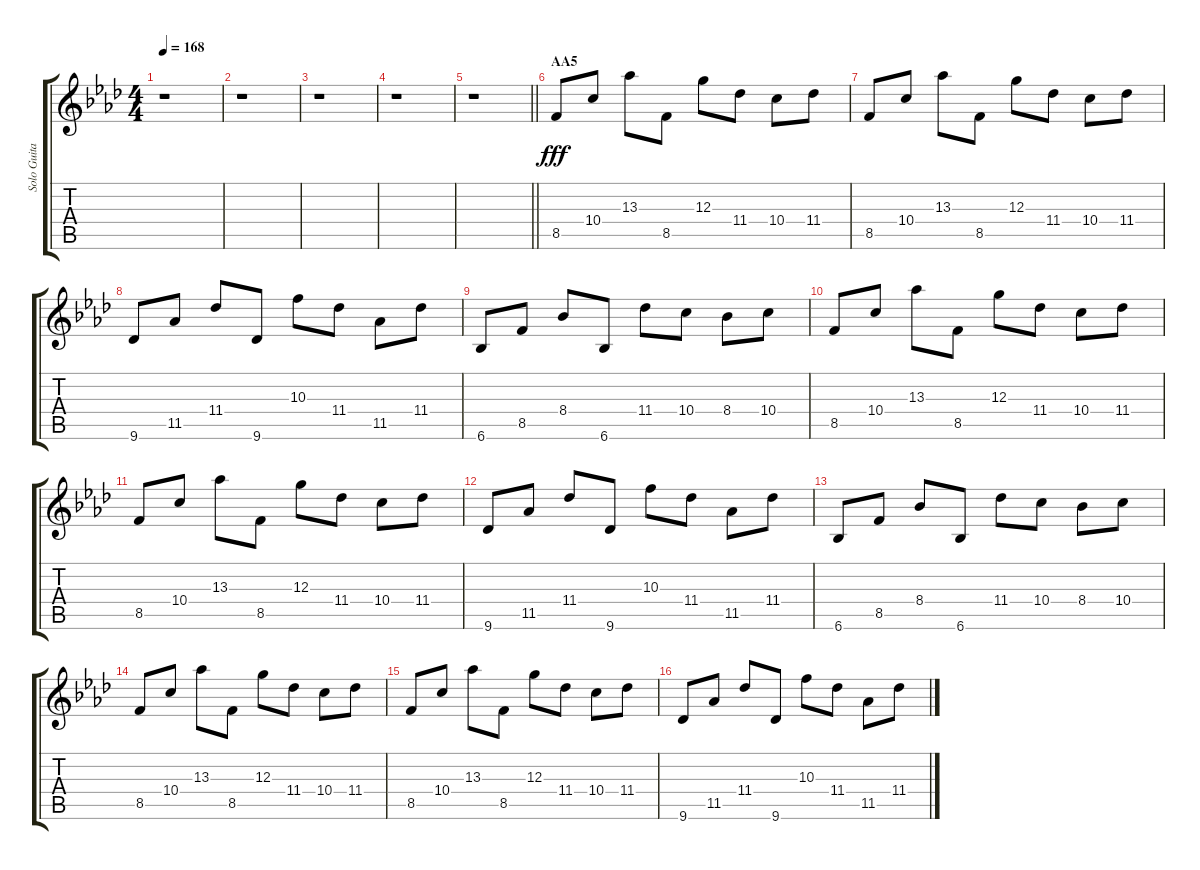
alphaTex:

\track ("Solo Guitar" "Solo Guita") {instrument distortionguitar}
\staff {score tabs}
\tuning (E4 B3 G3 D3 A2 E2) {hide}
\ts (4 4)
\tempo 168
\clef g2
\ks fminor
r.1{dy f} |
r.1 |
r.1 |
r.1 |
\barLineRight lightlight
r.1 |
\section ("" "AA5")
8.5.8{dy fff} 10.4.8 13.3.8 8.5.8 12.3.8 11.4.8 10.4.8 11.4.8 |
8.5.8 10.4.8 13.3.8 8.5.8 12.3.8 11.4.8 10.4.8 11.4.8 |
9.6.8 11.5.8 11.4.8 9.6.8 10.3.8 11.4.8 11.5.8 11.4.8 |
6.6.8 8.5.8 8.4.8 6.6.8 11.4.8 10.4.8 8.4.8 10.4.8 |
8.5.8 10.4.8 13.3.8 8.5.8 12.3.8 11.4.8 10.4.8 11.4.8 |
8.5.8 10.4.8 13.3.8 8.5.8 12.3.8 11.4.8 10.4.8 11.4.8 |
9.6.8 11.5.8 11.4.8 9.6.8 10.3.8 11.4.8 11.5.8 11.4.8 |
6.6.8 8.5.8 8.4.8 6.6.8 11.4.8 10.4.8 8.4.8 10.4.8 |
8.5.8 10.4.8 13.3.8 8.5.8 12.3.8 11.4.8 10.4.8 11.4.8 |
8.5.8 10.4.8 13.3.8 8.5.8 12.3.8 11.4.8 10.4.8 11.4.8 |
9.6.8 11.5.8 11.4.8 9.6.8 10.3.8 11.4.8 11.5.8 11.4.8
